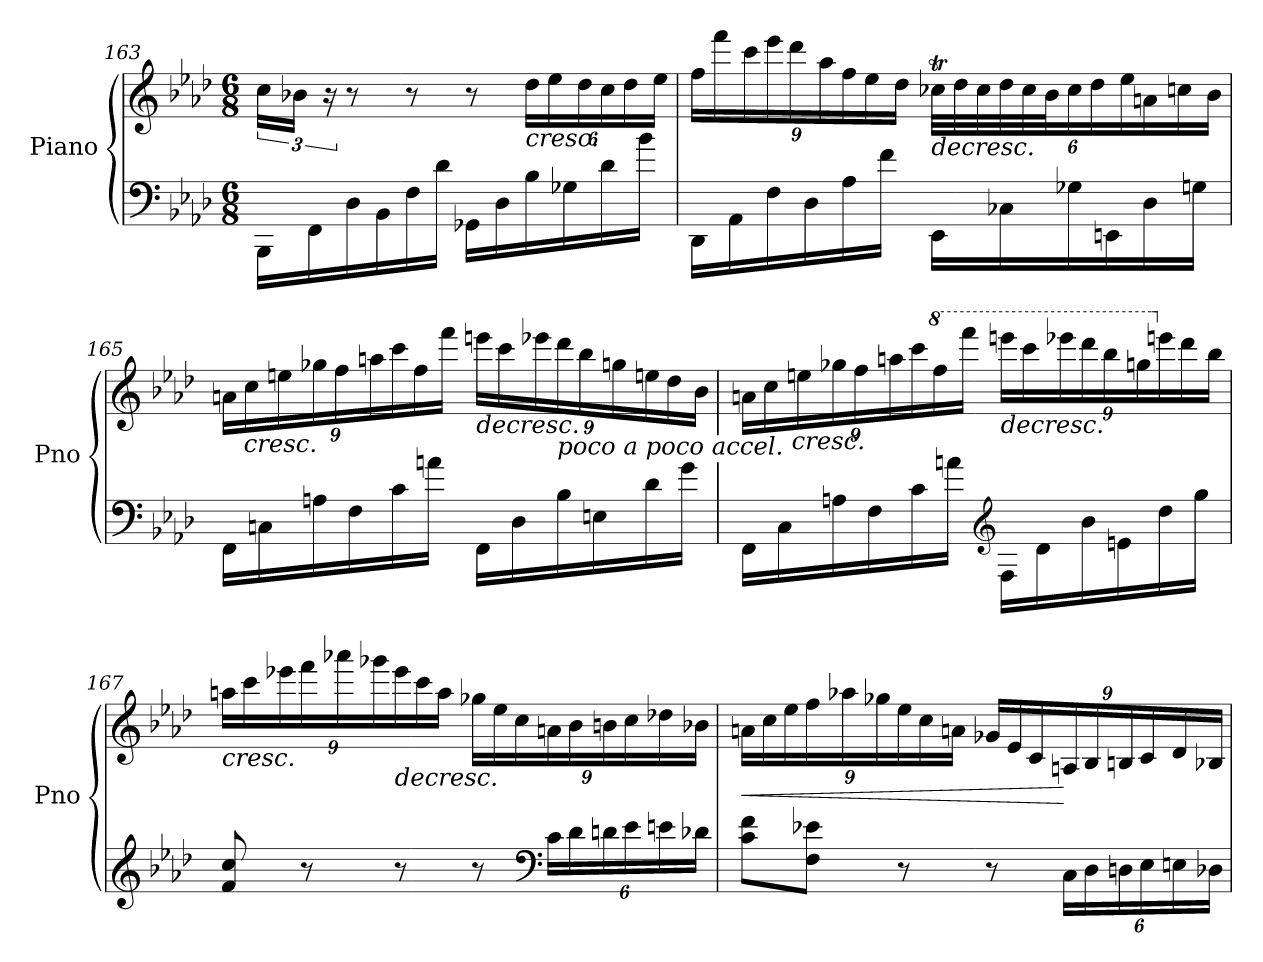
**kern	**kern	**dynam
*part1	*part1	*part1
*staff2	*staff1	*staff1/2
*I"Piano	*	*
*I'Pno	*	*
!!LO:LB:g=z
*clefF4	*clefG2	*
*k[b-e-a-d-]	*k[b-e-a-d-]	*
*M6/8	*M6/8	*
=163	=163	=163
16BBB-\LL	24cc\LL	.
.	24b-X\JJ	.
16FF\	.	.
.	24r	.
16D-\	8r	.
16BB-\	.	.
16F\	8r	.
16d-\JJ	.	.
16GG-X\LL	8r	.
16D-\	.	.
*	*Xbrackettup	*
!	!	!LO:HP:b
16B-\	24dd-\LL	<
.	24ee-\	.
16G-X\	.	.
.	24dd-\	.
16d-\	24cc\	.
.	24dd-\	.
16b-\JJ	.	.
.	24ee-\JJ	.
=164	=164	=164
16DD-\LL	24ff\LL	.
.	24fff\	.
16AA-\	.	.
.	24ccc\	.
16F\	24eee-\	.
.	24ddd-\	.
16D-\	.	.
.	24aa-\	.
16A-\	24ff\	.
.	24ee-\	.
16f\JJ	.	.
.	24dd-\JJ	.
!	!	!LO:HP:b
16EE-\LL	48cc-XT\LLL	>
.	48dd-\	.
.	48cc-\	.
16C-X\	48dd-\	.
.	48cc-\	.
.	48b-\J	.
16G-X\	24cc-\	.
.	24dd-\	[
16EEn\	.	.
.	24ee-\	.
16D-\	24an\	.
.	24ccn\	.
16Gn\JJ	.	.
.	24b-\JJ	.
!!LO:PB:g=z
=165	=165	=165
16FF\LL	24an\LL	.
!	!	!LO:HP:b
.	24cc\	<
16Cn\	.	.
.	24een\	.
16An\	24gg-X\	.
.	24ff\	.
16F\	.	.
.	24aan\	.
16c\	24ccc\	.
.	24ff\	.
16an\JJ	.	.
.	24fff\JJ	]
!	!	!LO:HP:b
16FF\LL	24eeen\LL	>
.	24ccc\	.
16D-\	.	.
.	24eee-X\	.
!LO:TX:a:i:t=poco a poco accel.	!	!
16B-\	24ddd-\	.
.	24bb-\	.
16En\	.	.
.	24ggn\	[
16d-\	24een\	.
.	24dd-\	.
16g\JJ	.	.
.	24b-\JJ	.
=166	=166	=166
16FF\LL	24an\LL	.
.	24cc\	.
16C\	.	.
!	!	!LO:HP:b
.	24een\	<
16An\	24gg-X\	.
.	24ff\	.
16F\	.	.
.	24aan\	.
16c\	24ccc\	.
*	*8va	*
.	24fff\	]
16an\JJ	.	.
.	24ffff\JJ	.
*clefG2	*	*
!	!	!LO:HP:b
16F\LL	24eeeen\LL	>
.	24cccc\	.
16d-\	.	.
.	24eeee-X\	.
16b-\	24dddd-\	.
.	24bbb-\	.
16en\	.	.
.	24gggn\	[
*	*X8va	*
16dd-\	24eeen\	.
.	24ddd-\	.
16gg\JJ	.	.
.	24bb-\JJ	.
!!LO:LB:g=z
=167	=167	=167
!	!	!LO:HP:b
8f/ 8cc/	24aan\LL	<
.	24ccc\	.
.	24eee-X\	.
8r	24fff\	.
.	24aaa-X\	]
.	24ggg-X\	.
!	!	!LO:HP:b
8r	24eee-\	>
.	24ccc\	.
.	24aa\JJ	.
8r	24gg-X\LL	.
.	24ee-\	.
.	24cc\	[
*clefF4	*	*
*Xbrackettup	*	*
24c\LL	24an\	.
24d-\	24b-\	.
24dn\	24bn\	.
24e-\	24cc\	.
24en\	24dd-X\	.
24d-X\JJ	24b-X\JJ	.
=168	=168	=168
!	!	!LO:HP:b
8c\ 8f\L	24an\LL	<
.	24cc\	.
.	24ee-\	.
8F\ 8e-X\J	24ff\	]
.	24aa-X\	.
.	24gg-X\	.
8r	24ee-\	.
.	24cc\	.
.	24an\JJ	.
8r	24g-X/LL	.
.	24e-/	.
.	24c/	.
24C\LL	24An/	[
24D-\	24B-/	.
24Dn\	24Bn/	.
24E-\	24c/	.
24En\	24d-/	.
24D-X\JJ	24B-X/JJ	.
=	=	=
*-	*-	*-
